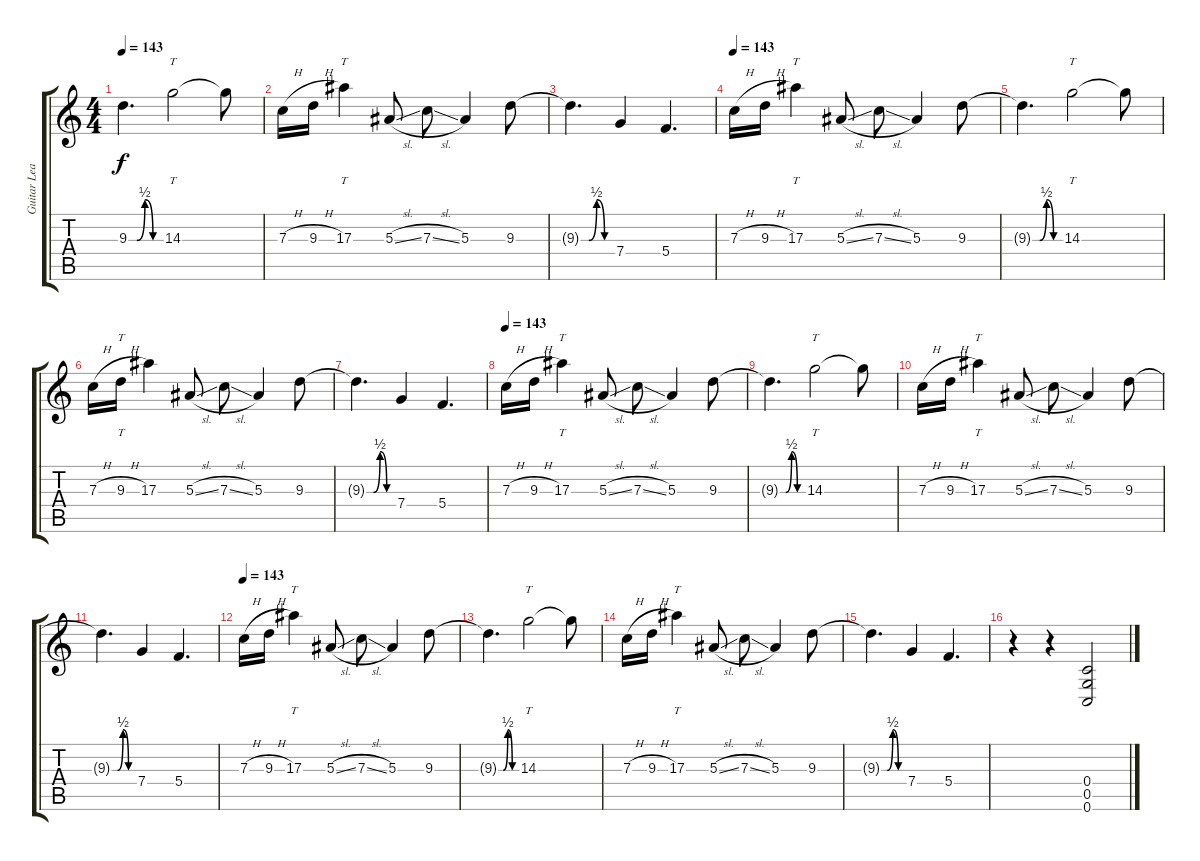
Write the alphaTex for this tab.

\track ("Guitar Lead" "Guitar Lea") {instrument distortionguitar}
\staff {score tabs}
\tuning (D4 A3 F3 C3 G2 C2) {hide}
\ts (4 4)
\tempo 143
\clef g2
\ks c
9.3{be (custom 0 0 15 0 30 2 45 0 60 0) t}.4{d dy f} 14.3.2{tt} 14.3{t}.8 |
7.3{h}.16 9.3{h}.16 17.3.4{tt} 5.3{sl}.8 7.3{sl}.8 5.3.4 9.3.8 |
9.3{be (custom 0 0 15 0 30 2 45 0 60 0) t}.4{d} 7.4.4 5.4.4{d} |
\tempo 143
7.3{h}.16 9.3{h}.16 17.3.4{tt} 5.3{sl}.8 7.3{sl}.8 5.3.4 9.3.8 |
9.3{be (custom 0 0 15 0 30 2 45 0 60 0) t}.4{d} 14.3.2{tt} 14.3{t}.8 |
7.3{h}.16 9.3{h}.16{tt} 17.3.4 5.3{sl}.8 7.3{sl}.8 5.3.4 9.3.8 |
9.3{be (custom 0 0 15 0 30 2 45 0 60 0) t}.4{d} 7.4.4 5.4.4{d} |
\tempo 143
7.3{h}.16 9.3{h}.16 17.3.4{tt} 5.3{sl}.8 7.3{sl}.8 5.3.4 9.3.8 |
9.3{be (custom 0 0 15 0 30 2 45 0 60 0) t}.4{d} 14.3.2{tt} 14.3{t}.8 |
7.3{h}.16 9.3{h}.16 17.3.4{tt} 5.3{sl}.8 7.3{sl}.8 5.3.4 9.3.8 |
9.3{be (custom 0 0 15 0 30 2 45 0 60 0) t}.4{d} 7.4.4 5.4.4{d} |
\tempo 143
7.3{h}.16 9.3{h}.16 17.3.4{tt} 5.3{sl}.8 7.3{sl}.8 5.3.4 9.3.8 |
9.3{be (custom 0 0 15 0 30 2 45 0 60 0) t}.4{d} 14.3.2{tt} 14.3{t}.8 |
7.3{h}.16 9.3{h}.16 17.3.4{tt} 5.3{sl}.8 7.3{sl}.8 5.3.4 9.3.8 |
9.3{be (custom 0 0 15 0 30 2 45 0 60 0) t}.4{d} 7.4.4 5.4.4{d} |
r.4 r.4 (0.4 0.5 0.6).2
